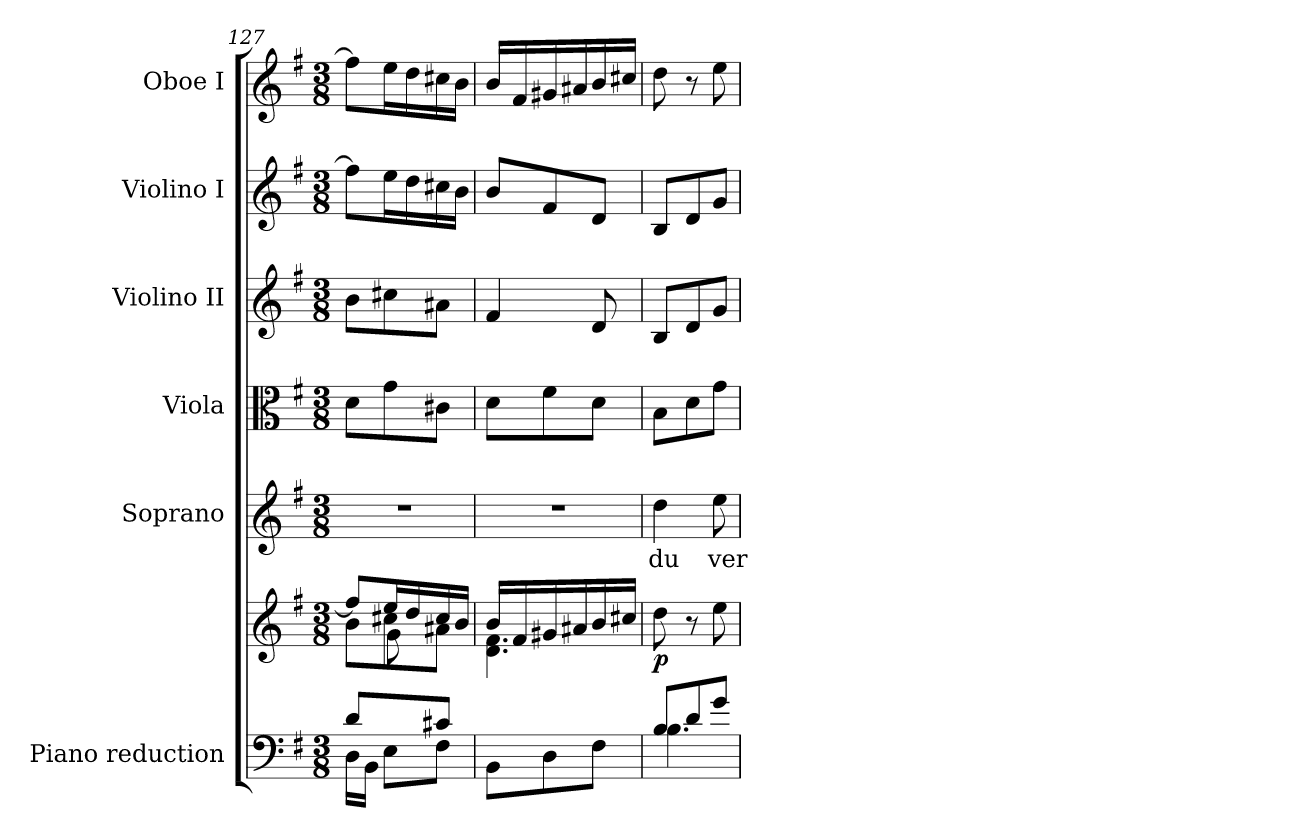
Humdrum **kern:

**kern	**kern	**dynam	**kern	**text	**kern	**kern	**kern	**kern
*part6	*part6	*part6	*part5	*part5	*part4	*part3	*part2	*part1
*staff7	*staff6	*staff6/7	*staff5	*staff5	*staff4	*staff3	*staff2	*staff1
*I"Piano reduction	*	*	*I"Soprano	*	*I"Viola	*I"Violino II	*I"Violino I	*I"Oboe I
*I'Pno	*	*	*	*	*I'Vla	*I'Vln	*I'Vln	*I'Ob
*clefF4	*clefG2	*	*clefG2	*	*clefC3	*clefG2	*clefG2	*clefG2
*k[f#]	*k[f#]	*	*k[f#]	*	*k[f#]	*k[f#]	*k[f#]	*k[f#]
*M3/8	*M3/8	*	*M3/8	*	*M3/8	*M3/8	*M3/8	*M3/8
=127	=127	=127	=127	=127	=127	=127	=127	=127
*^	*^	*	*	*	*	*	*	*
*	*	*	*^	*	*	*	*	*	*	*
8d/L	16D\LL	8ff#/L]	8b\L	8ryy	.	4.r	.	8d\L	8b\L	8ff#\L]	8ff#\L]
.	16BB\JJ	.	.	.	.	.	.	.	.	.	.
8ryy	8E\L	16ee/L	8cc#X\	8g\	.	.	.	8g\	8cc#X\	16ee\L	16ee\L
.	.	16dd/	.	.	.	.	.	.	.	16dd\	16dd\
8c#X/J	8F#\J	16cc#/	8a#X\J	8ryy	.	.	.	8c#X\J	8a#X\J	16cc#X\	16cc#X\
.	.	16b/JJ	.	.	.	.	.	.	.	16b\JJ	16b\JJ
*v	*v	*	*	*	*	*	*	*	*	*	*
*	*	*v	*v	*	*	*	*	*	*	*
=128	=128	=128	=128	=128	=128	=128	=128	=128	=128
8BB\L	16b/LL	4.d\ 4.f#\	.	4.r	.	8d\L	4f#/	8b/L	16b/LL
.	16f#/	.	.	.	.	.	.	.	16f#/
8D\	16g#X/	.	.	.	.	8f#\	.	8f#/	16g#X/
.	16a#X/	.	.	.	.	.	.	.	16a#X/
8F#\J	16b/	.	.	.	.	8d\J	8d/	8d/J	16b/
.	16cc#X/JJ	.	.	.	.	.	.	.	16cc#X/JJ
*	*v	*v	*	*	*	*	*	*	*
=129	=129	=129	=129	=129	=129	=129	=129	=129
*^	*	*	*	*	*	*	*	*
!	!	!	!LO:DY:b	!	!LO:LY:b	!	!	!	!
8B/L	4.B\	8dd\	p	4dd\	du	8B\L	8B/L	8B/L	8dd\
8d/	.	8r	.	.	.	8d\	8d/	8d/	8r
!	!	!	!	!	!LO:LY:b	!	!	!	!
8g/J	.	8ee\	.	8ee\	ver-	8g\J	8g/J	8g/J	8ee\
*v	*v	*	*	*	*	*	*	*	*
=	=	=	=	=	=	=	=	=
*-	*-	*-	*-	*-	*-	*-	*-	*-
